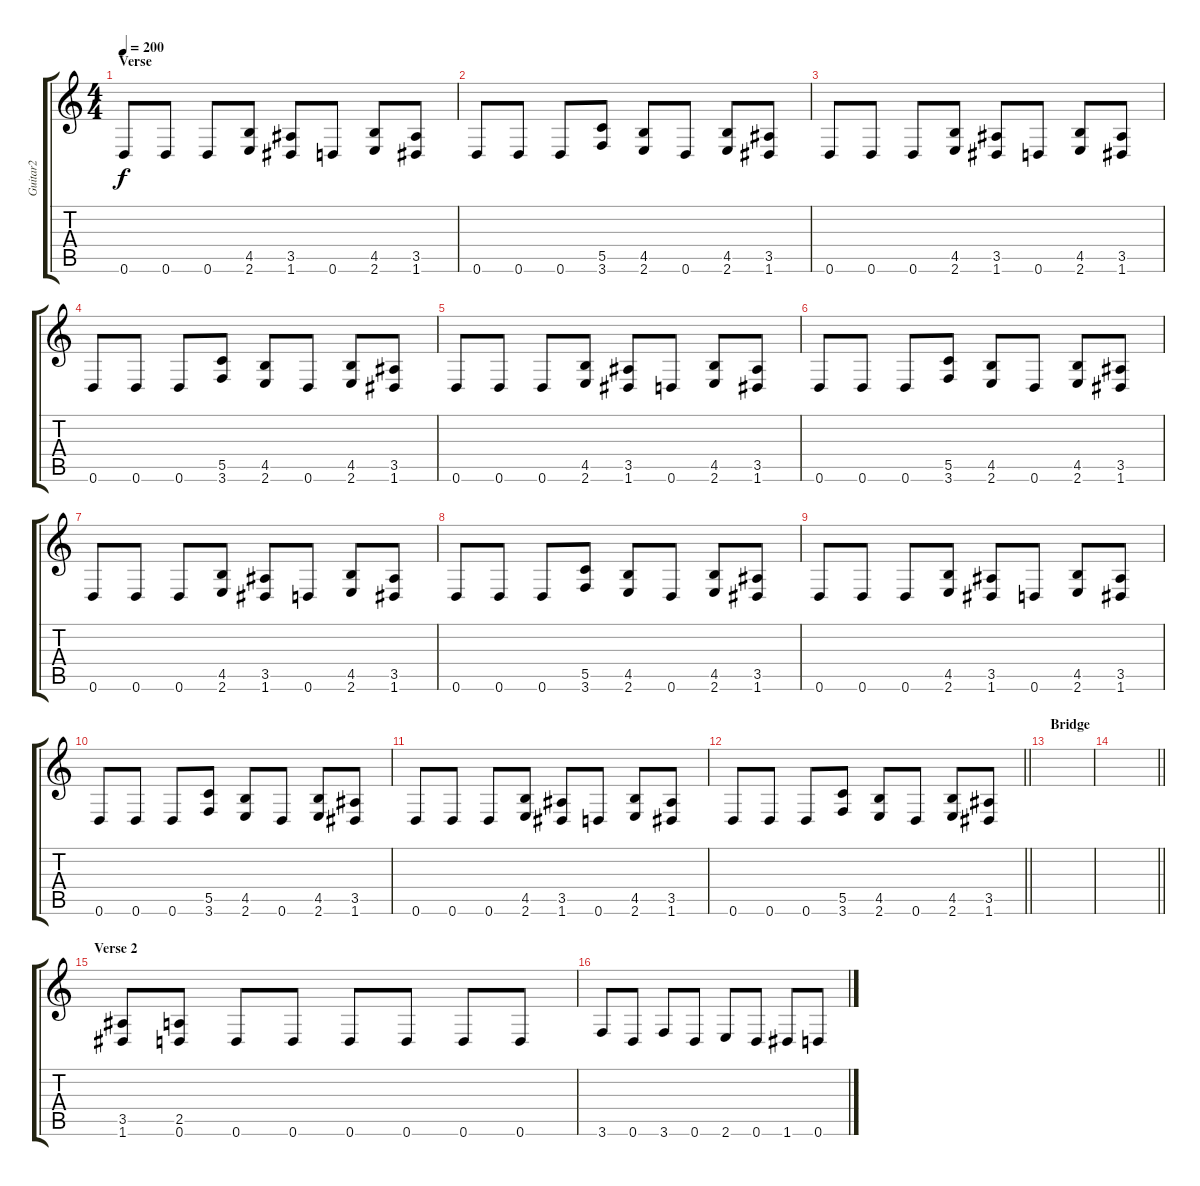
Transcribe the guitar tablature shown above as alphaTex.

\track ("Guitar2" "Guitar2") {instrument distortionguitar}
\staff {score tabs}
\tuning (D4 A3 F3 C3 G2 D2) {hide}
\ts (4 4)
\section ("" "Verse")
\tempo 200
\clef g2
\ks c
0.6.8{dy f} 0.6.8 0.6.8 (4.5 2.6).8 (3.5 1.6).8 0.6.8 (4.5 2.6).8 (3.5 1.6).8 |
0.6.8 0.6.8 0.6.8 (5.5 3.6).8 (4.5 2.6).8 0.6.8 (4.5 2.6).8 (3.5 1.6).8 |
0.6.8 0.6.8 0.6.8 (4.5 2.6).8 (3.5 1.6).8 0.6.8 (4.5 2.6).8 (3.5 1.6).8 |
0.6.8 0.6.8 0.6.8 (5.5 3.6).8 (4.5 2.6).8 0.6.8 (4.5 2.6).8 (3.5 1.6).8 |
0.6.8 0.6.8 0.6.8 (4.5 2.6).8 (3.5 1.6).8 0.6.8 (4.5 2.6).8 (3.5 1.6).8 |
0.6.8 0.6.8 0.6.8 (5.5 3.6).8 (4.5 2.6).8 0.6.8 (4.5 2.6).8 (3.5 1.6).8 |
0.6.8 0.6.8 0.6.8 (4.5 2.6).8 (3.5 1.6).8 0.6.8 (4.5 2.6).8 (3.5 1.6).8 |
0.6.8 0.6.8 0.6.8 (5.5 3.6).8 (4.5 2.6).8 0.6.8 (4.5 2.6).8 (3.5 1.6).8 |
0.6.8 0.6.8 0.6.8 (4.5 2.6).8 (3.5 1.6).8 0.6.8 (4.5 2.6).8 (3.5 1.6).8 |
0.6.8 0.6.8 0.6.8 (5.5 3.6).8 (4.5 2.6).8 0.6.8 (4.5 2.6).8 (3.5 1.6).8 |
0.6.8 0.6.8 0.6.8 (4.5 2.6).8 (3.5 1.6).8 0.6.8 (4.5 2.6).8 (3.5 1.6).8 |
\barLineRight lightlight
0.6.8 0.6.8 0.6.8 (5.5 3.6).8 (4.5 2.6).8 0.6.8 (4.5 2.6).8 (3.5 1.6).8 |
\section ("" "Bridge")
|
\barLineRight lightlight
|
\section ("" "Verse 2")
(3.5 1.6).8 (2.5 0.6).8 0.6.8 0.6.8 0.6.8 0.6.8 0.6.8 0.6.8 |
3.6.8 0.6.8 3.6.8 0.6.8 2.6.8 0.6.8 1.6.8 0.6.8
